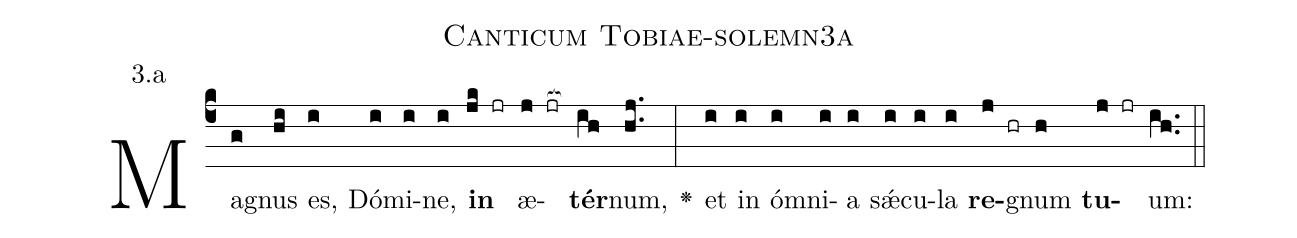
name: Canticum Tobiae-solemn3a;
annotation: 3.a;
%%
(c4)Ma(g)gnus(hi) es,(i) Dó(i)mi(i)ne,(i) <b>in</b>(jk jr) æ(j jr[ocb:1{])<b>tér</b>(ih[ocb:0}])num,(hj..) <v>\greheightstar</v>(:) et(i) in(i) óm(i)ni(i)a(i) sǽ(i)cu(i)la(i) <b>re</b>(j hr)gnum(h) <b>tu</b>(j jr)um:(ih..) (::)


%E(i) u(i) o(j) u(h) a(j) e.(ih..) (::)
